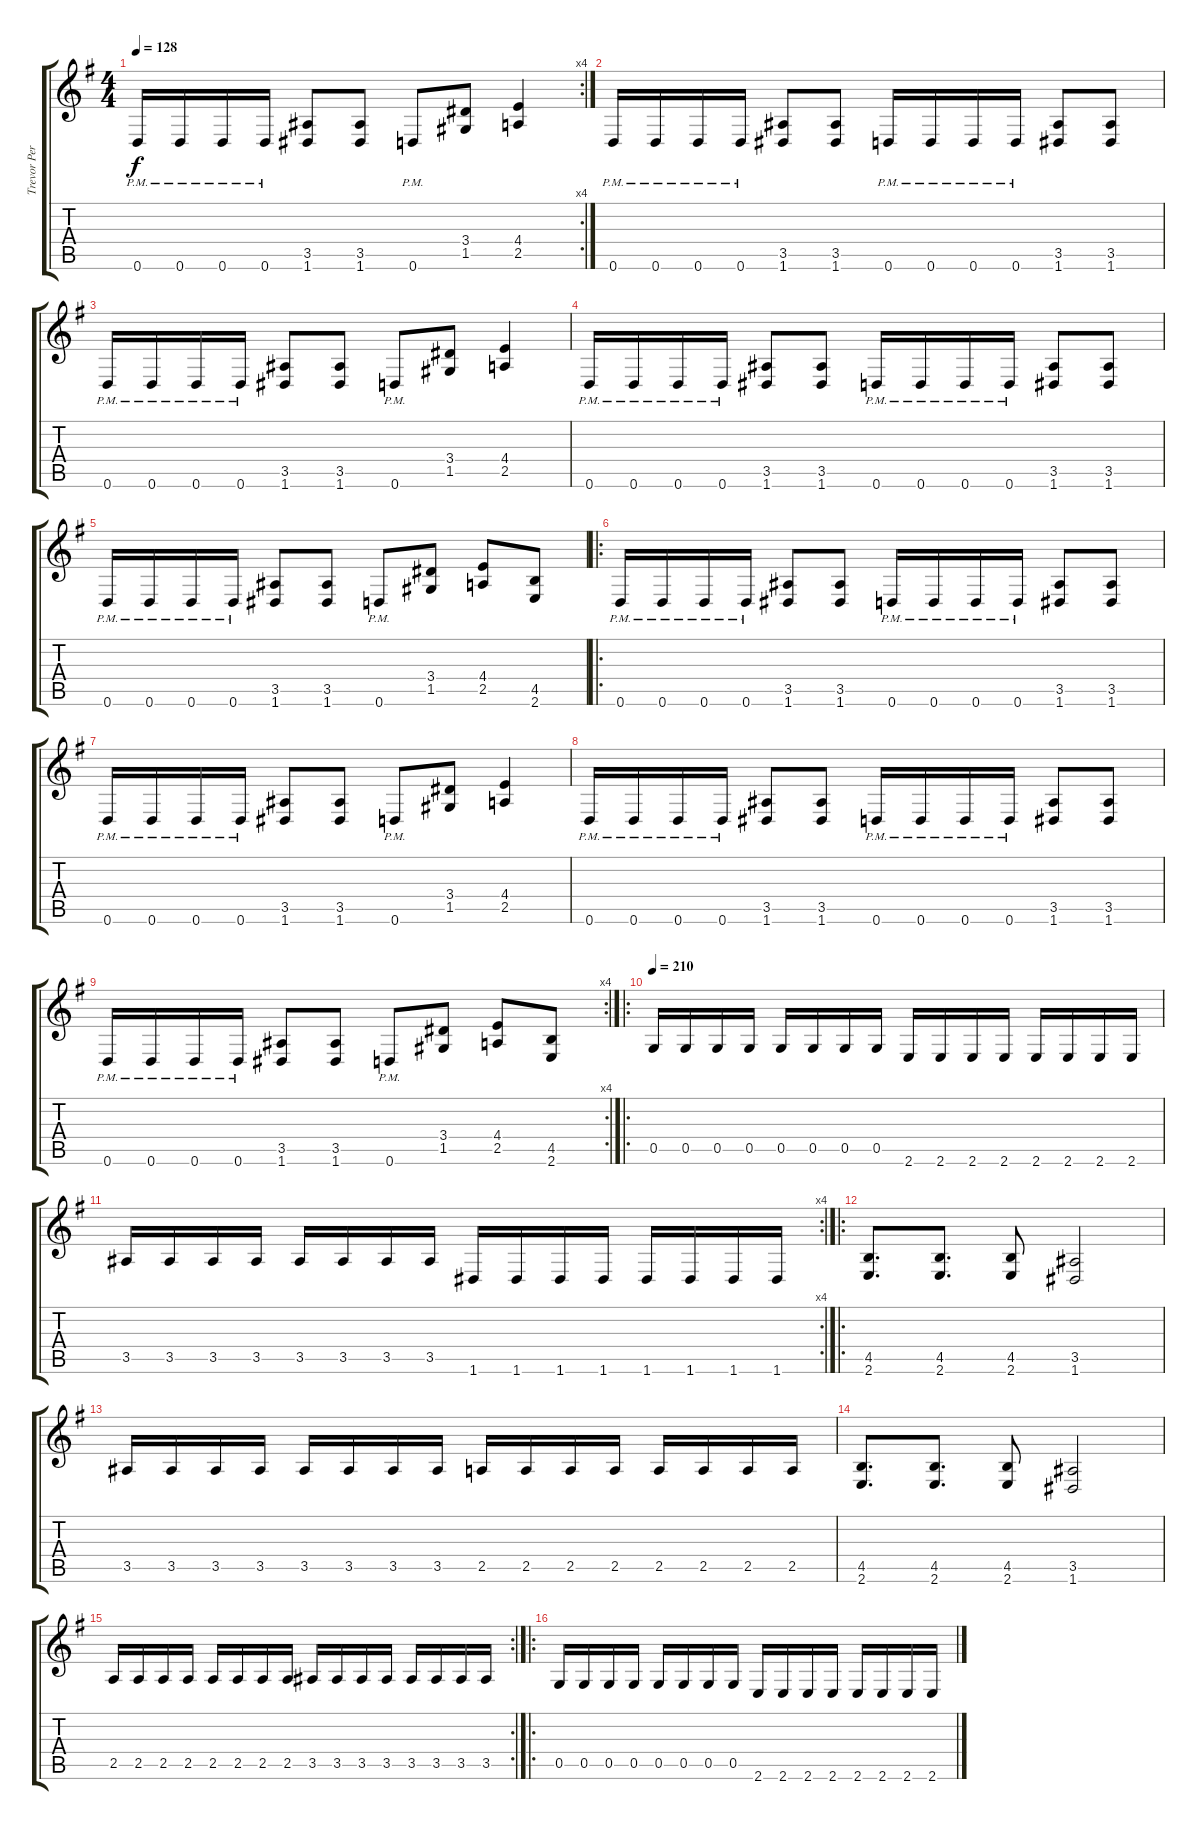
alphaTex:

\track ("Trevor Perez" "Trevor Per") {instrument overdrivenguitar}
\staff {score tabs}
\tuning (D4 A3 F3 C3 G2 D2) {hide}
\rc 4
\ts (4 4)
\tempo 128
\clef g2
\ks g
0.6{pm}.16{dy f} 0.6{pm}.16 0.6{pm}.16 0.6{pm}.16 (3.5 1.6).8 (3.5 1.6).8 0.6{pm}.8 (3.4 1.5).8 (4.4 2.5).4 |
0.6{pm}.16 0.6{pm}.16 0.6{pm}.16 0.6{pm}.16 (3.5 1.6).8 (3.5 1.6).8 0.6{pm}.16 0.6{pm}.16 0.6{pm}.16 0.6{pm}.16 (3.5 1.6).8 (3.5 1.6).8 |
0.6{pm}.16 0.6{pm}.16 0.6{pm}.16 0.6{pm}.16 (3.5 1.6).8 (3.5 1.6).8 0.6{pm}.8 (3.4 1.5).8 (4.4 2.5).4 |
0.6{pm}.16 0.6{pm}.16 0.6{pm}.16 0.6{pm}.16 (3.5 1.6).8 (3.5 1.6).8 0.6{pm}.16 0.6{pm}.16 0.6{pm}.16 0.6{pm}.16 (3.5 1.6).8 (3.5 1.6).8 |
0.6{pm}.16 0.6{pm}.16 0.6{pm}.16 0.6{pm}.16 (3.5 1.6).8 (3.5 1.6).8 0.6{pm}.8 (3.4 1.5).8 (4.4 2.5).8 (4.5 2.6).8 |
\ro
0.6{pm}.16 0.6{pm}.16 0.6{pm}.16 0.6{pm}.16 (3.5 1.6).8 (3.5 1.6).8 0.6{pm}.16 0.6{pm}.16 0.6{pm}.16 0.6{pm}.16 (3.5 1.6).8 (3.5 1.6).8 |
0.6{pm}.16 0.6{pm}.16 0.6{pm}.16 0.6{pm}.16 (3.5 1.6).8 (3.5 1.6).8 0.6{pm}.8 (3.4 1.5).8 (4.4 2.5).4 |
0.6{pm}.16 0.6{pm}.16 0.6{pm}.16 0.6{pm}.16 (3.5 1.6).8 (3.5 1.6).8 0.6{pm}.16 0.6{pm}.16 0.6{pm}.16 0.6{pm}.16 (3.5 1.6).8 (3.5 1.6).8 |
\rc 4
0.6{pm}.16 0.6{pm}.16 0.6{pm}.16 0.6{pm}.16 (3.5 1.6).8 (3.5 1.6).8 0.6{pm}.8 (3.4 1.5).8 (4.4 2.5).8 (4.5 2.6).8 |
\ro
\tempo 210
0.5.16 0.5.16 0.5.16 0.5.16 0.5.16 0.5.16 0.5.16 0.5.16 2.6.16 2.6.16 2.6.16 2.6.16 2.6.16 2.6.16 2.6.16 2.6.16 |
\rc 4
3.5.16 3.5.16 3.5.16 3.5.16 3.5.16 3.5.16 3.5.16 3.5.16 1.6.16 1.6.16 1.6.16 1.6.16 1.6.16 1.6.16 1.6.16 1.6.16 |
\ro
(4.5 2.6).8{d} (4.5 2.6).8{d} (4.5 2.6).8 (3.5 1.6).2 |
3.5.16 3.5.16 3.5.16 3.5.16 3.5.16 3.5.16 3.5.16 3.5.16 2.5.16 2.5.16 2.5.16 2.5.16 2.5.16 2.5.16 2.5.16 2.5.16 |
(4.5 2.6).8{d} (4.5 2.6).8{d} (4.5 2.6).8 (3.5 1.6).2 |
\rc 2
2.5.16 2.5.16 2.5.16 2.5.16 2.5.16 2.5.16 2.5.16 2.5.16 3.5.16 3.5.16 3.5.16 3.5.16 3.5.16 3.5.16 3.5.16 3.5.16 |
\ro
0.5.16 0.5.16 0.5.16 0.5.16 0.5.16 0.5.16 0.5.16 0.5.16 2.6.16 2.6.16 2.6.16 2.6.16 2.6.16 2.6.16 2.6.16 2.6.16
